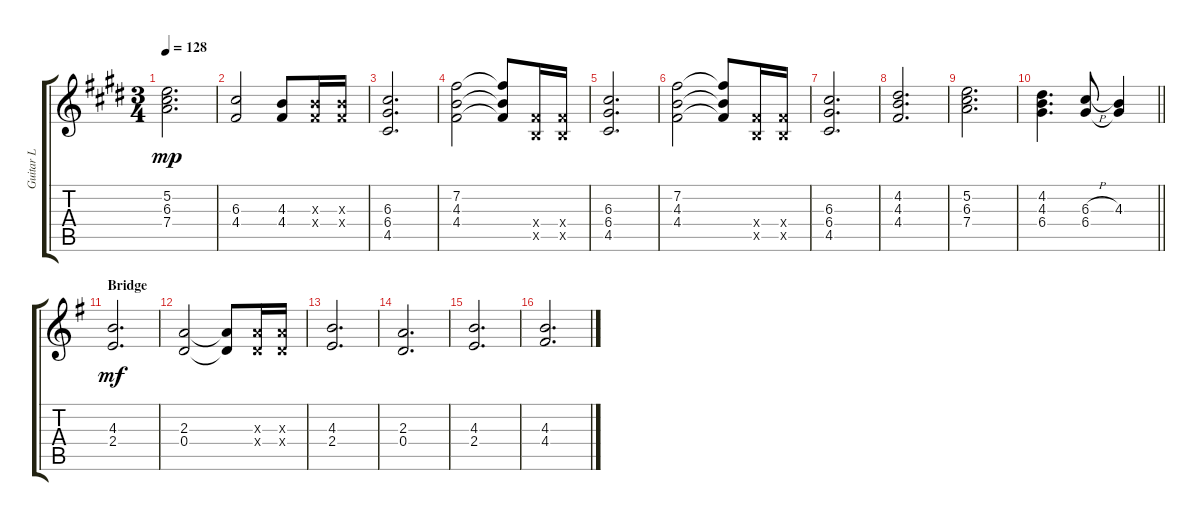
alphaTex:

\track ("Guitar L" "Guitar L") {instrument distortionguitar}
\staff {score tabs}
\tuning (E4 B3 G3 D3 A2 D2) {hide}
\ts (3 4)
\tempo 128
\clef g2
\ks e
(5.2 6.3 7.4).2{d dy mp} |
(6.3 4.4).2 (4.3 4.4).8 (4.3{x} 4.4{x}).16 (4.3{x} 4.4{x}).16 |
(6.3 6.4 4.5).2{d} |
(7.2 4.3 4.4).2 (7.2{t} 4.3{t} 4.4{t}).8 (4.4{x} 2.5{x}).16 (4.4{x} 2.5{x}).16 |
(6.3 6.4 4.5).2{d} |
(7.2 4.3 4.4).2 (7.2{t} 4.3{t} 4.4{t}).8 (4.4{x} 2.5{x}).16 (4.4{x} 2.5{x}).16 |
(6.3 6.4 4.5).2{d} |
(4.2 4.3 4.4).2{d} |
(5.2 6.3 7.4).2{d} |
\barLineRight lightlight
(4.2 4.3 6.4).4{d} (6.3{h} 6.4).8 (4.3 6.4{t}).4 |
\section ("" "Bridge")
\ks g
(4.3 2.4).2{d dy mf} |
(2.3 0.4).2 (2.3{t} 0.4{t}).8 (2.3{x} 0.4{x}).16 (2.3{x} 0.4{x}).16 |
(4.3 2.4).2{d} |
(2.3 0.4).2{d} |
(4.3 2.4).2{d} |
(4.3 4.4).2{d}
